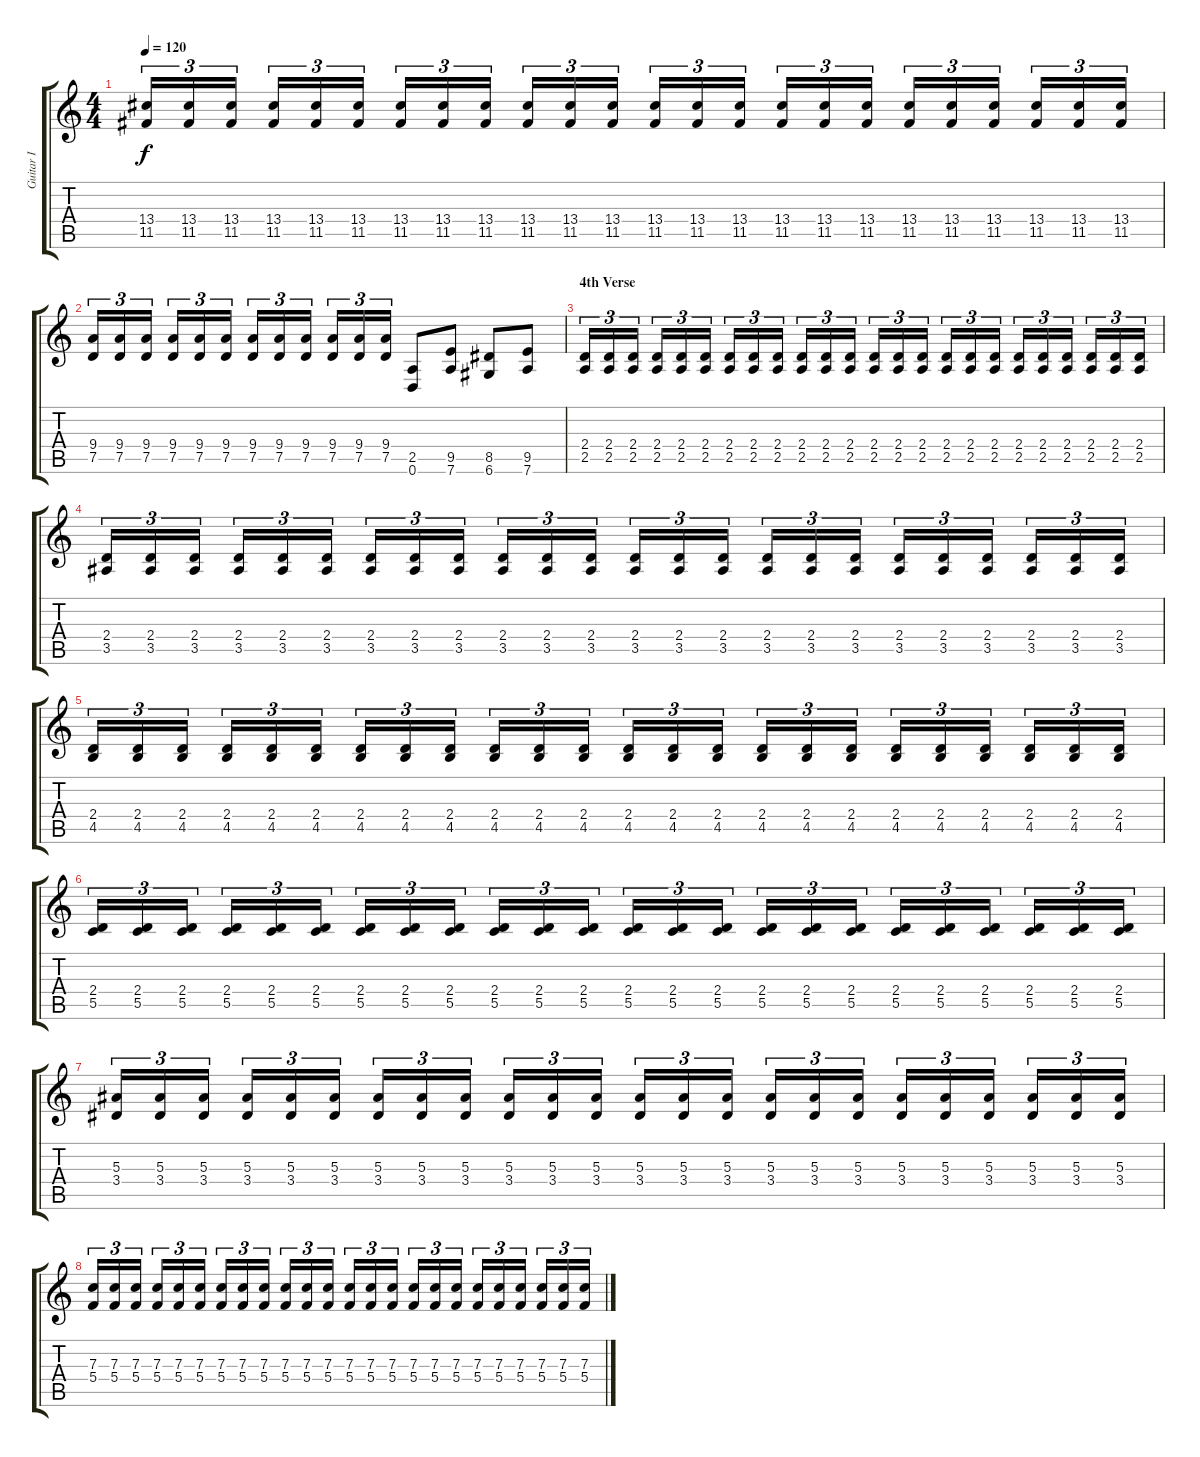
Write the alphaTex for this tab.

\track ("Guitar I" "Guitar I") {instrument distortionguitar}
\staff {score tabs}
\tuning (D4 A3 F3 C3 G2 D2) {hide}
\ts (4 4)
\tempo 120
\clef g2
\ks c
(13.4 11.5).16{tu (3 2) dy f} (13.4 11.5).16{tu (3 2)} (13.4 11.5).16{tu (3 2)} (13.4 11.5).16{tu (3 2)} (13.4 11.5).16{tu (3 2)} (13.4 11.5).16{tu (3 2)} (13.4 11.5).16{tu (3 2)} (13.4 11.5).16{tu (3 2)} (13.4 11.5).16{tu (3 2)} (13.4 11.5).16{tu (3 2)} (13.4 11.5).16{tu (3 2)} (13.4 11.5).16{tu (3 2)} (13.4 11.5).16{tu (3 2)} (13.4 11.5).16{tu (3 2)} (13.4 11.5).16{tu (3 2)} (13.4 11.5).16{tu (3 2)} (13.4 11.5).16{tu (3 2)} (13.4 11.5).16{tu (3 2)} (13.4 11.5).16{tu (3 2)} (13.4 11.5).16{tu (3 2)} (13.4 11.5).16{tu (3 2)} (13.4 11.5).16{tu (3 2)} (13.4 11.5).16{tu (3 2)} (13.4 11.5).16{tu (3 2)} |
(9.4 7.5).16{tu (3 2)} (9.4 7.5).16{tu (3 2)} (9.4 7.5).16{tu (3 2)} (9.4 7.5).16{tu (3 2)} (9.4 7.5).16{tu (3 2)} (9.4 7.5).16{tu (3 2)} (9.4 7.5).16{tu (3 2)} (9.4 7.5).16{tu (3 2)} (9.4 7.5).16{tu (3 2)} (9.4 7.5).16{tu (3 2)} (9.4 7.5).16{tu (3 2)} (9.4 7.5).16{tu (3 2)} (2.5 0.6).8 (9.5 7.6).8 (8.5 6.6).8 (9.5 7.6).8 |
\section ("" "4th Verse")
(2.4 2.5).16{tu (3 2)} (2.4 2.5).16{tu (3 2)} (2.4 2.5).16{tu (3 2)} (2.4 2.5).16{tu (3 2)} (2.4 2.5).16{tu (3 2)} (2.4 2.5).16{tu (3 2)} (2.4 2.5).16{tu (3 2)} (2.4 2.5).16{tu (3 2)} (2.4 2.5).16{tu (3 2)} (2.4 2.5).16{tu (3 2)} (2.4 2.5).16{tu (3 2)} (2.4 2.5).16{tu (3 2)} (2.4 2.5).16{tu (3 2)} (2.4 2.5).16{tu (3 2)} (2.4 2.5).16{tu (3 2)} (2.4 2.5).16{tu (3 2)} (2.4 2.5).16{tu (3 2)} (2.4 2.5).16{tu (3 2)} (2.4 2.5).16{tu (3 2)} (2.4 2.5).16{tu (3 2)} (2.4 2.5).16{tu (3 2)} (2.4 2.5).16{tu (3 2)} (2.4 2.5).16{tu (3 2)} (2.4 2.5).16{tu (3 2)} |
(2.4 3.5).16{tu (3 2)} (2.4 3.5).16{tu (3 2)} (2.4 3.5).16{tu (3 2)} (2.4 3.5).16{tu (3 2)} (2.4 3.5).16{tu (3 2)} (2.4 3.5).16{tu (3 2)} (2.4 3.5).16{tu (3 2)} (2.4 3.5).16{tu (3 2)} (2.4 3.5).16{tu (3 2)} (2.4 3.5).16{tu (3 2)} (2.4 3.5).16{tu (3 2)} (2.4 3.5).16{tu (3 2)} (2.4 3.5).16{tu (3 2)} (2.4 3.5).16{tu (3 2)} (2.4 3.5).16{tu (3 2)} (2.4 3.5).16{tu (3 2)} (2.4 3.5).16{tu (3 2)} (2.4 3.5).16{tu (3 2)} (2.4 3.5).16{tu (3 2)} (2.4 3.5).16{tu (3 2)} (2.4 3.5).16{tu (3 2)} (2.4 3.5).16{tu (3 2)} (2.4 3.5).16{tu (3 2)} (2.4 3.5).16{tu (3 2)} |
(2.4 4.5).16{tu (3 2)} (2.4 4.5).16{tu (3 2)} (2.4 4.5).16{tu (3 2)} (2.4 4.5).16{tu (3 2)} (2.4 4.5).16{tu (3 2)} (2.4 4.5).16{tu (3 2)} (2.4 4.5).16{tu (3 2)} (2.4 4.5).16{tu (3 2)} (2.4 4.5).16{tu (3 2)} (2.4 4.5).16{tu (3 2)} (2.4 4.5).16{tu (3 2)} (2.4 4.5).16{tu (3 2)} (2.4 4.5).16{tu (3 2)} (2.4 4.5).16{tu (3 2)} (2.4 4.5).16{tu (3 2)} (2.4 4.5).16{tu (3 2)} (2.4 4.5).16{tu (3 2)} (2.4 4.5).16{tu (3 2)} (2.4 4.5).16{tu (3 2)} (2.4 4.5).16{tu (3 2)} (2.4 4.5).16{tu (3 2)} (2.4 4.5).16{tu (3 2)} (2.4 4.5).16{tu (3 2)} (2.4 4.5).16{tu (3 2)} |
(2.4 5.5).16{tu (3 2)} (2.4 5.5).16{tu (3 2)} (2.4 5.5).16{tu (3 2)} (2.4 5.5).16{tu (3 2)} (2.4 5.5).16{tu (3 2)} (2.4 5.5).16{tu (3 2)} (2.4 5.5).16{tu (3 2)} (2.4 5.5).16{tu (3 2)} (2.4 5.5).16{tu (3 2)} (2.4 5.5).16{tu (3 2)} (2.4 5.5).16{tu (3 2)} (2.4 5.5).16{tu (3 2)} (2.4 5.5).16{tu (3 2)} (2.4 5.5).16{tu (3 2)} (2.4 5.5).16{tu (3 2)} (2.4 5.5).16{tu (3 2)} (2.4 5.5).16{tu (3 2)} (2.4 5.5).16{tu (3 2)} (2.4 5.5).16{tu (3 2)} (2.4 5.5).16{tu (3 2)} (2.4 5.5).16{tu (3 2)} (2.4 5.5).16{tu (3 2)} (2.4 5.5).16{tu (3 2)} (2.4 5.5).16{tu (3 2)} |
(5.3 3.4).16{tu (3 2)} (5.3 3.4).16{tu (3 2)} (5.3 3.4).16{tu (3 2)} (5.3 3.4).16{tu (3 2)} (5.3 3.4).16{tu (3 2)} (5.3 3.4).16{tu (3 2)} (5.3 3.4).16{tu (3 2)} (5.3 3.4).16{tu (3 2)} (5.3 3.4).16{tu (3 2)} (5.3 3.4).16{tu (3 2)} (5.3 3.4).16{tu (3 2)} (5.3 3.4).16{tu (3 2)} (5.3 3.4).16{tu (3 2)} (5.3 3.4).16{tu (3 2)} (5.3 3.4).16{tu (3 2)} (5.3 3.4).16{tu (3 2)} (5.3 3.4).16{tu (3 2)} (5.3 3.4).16{tu (3 2)} (5.3 3.4).16{tu (3 2)} (5.3 3.4).16{tu (3 2)} (5.3 3.4).16{tu (3 2)} (5.3 3.4).16{tu (3 2)} (5.3 3.4).16{tu (3 2)} (5.3 3.4).16{tu (3 2)} |
(7.3 5.4).16{tu (3 2)} (7.3 5.4).16{tu (3 2)} (7.3 5.4).16{tu (3 2)} (7.3 5.4).16{tu (3 2)} (7.3 5.4).16{tu (3 2)} (7.3 5.4).16{tu (3 2)} (7.3 5.4).16{tu (3 2)} (7.3 5.4).16{tu (3 2)} (7.3 5.4).16{tu (3 2)} (7.3 5.4).16{tu (3 2)} (7.3 5.4).16{tu (3 2)} (7.3 5.4).16{tu (3 2)} (7.3 5.4).16{tu (3 2)} (7.3 5.4).16{tu (3 2)} (7.3 5.4).16{tu (3 2)} (7.3 5.4).16{tu (3 2)} (7.3 5.4).16{tu (3 2)} (7.3 5.4).16{tu (3 2)} (7.3 5.4).16{tu (3 2)} (7.3 5.4).16{tu (3 2)} (7.3 5.4).16{tu (3 2)} (7.3 5.4).16{tu (3 2)} (7.3 5.4).16{tu (3 2)} (7.3 5.4).16{tu (3 2)}
